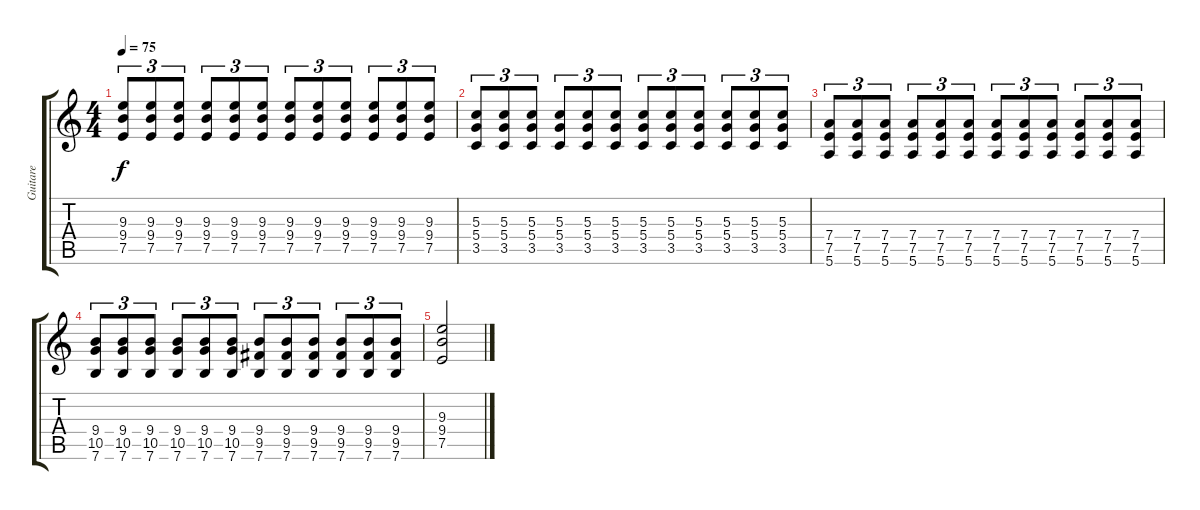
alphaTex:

\track ("Guitare" "Guitare") {instrument distortionguitar}
\staff {score tabs}
\tuning (E4 B3 G3 D3 A2 E2) {hide}
\ts (4 4)
\tempo 75
\clef g2
\ks c
(9.3 9.4 7.5).8{tu (3 2) dy f} (9.3 9.4 7.5).8{tu (3 2)} (9.3 9.4 7.5).8{tu (3 2)} (9.3 9.4 7.5).8{tu (3 2)} (9.3 9.4 7.5).8{tu (3 2)} (9.3 9.4 7.5).8{tu (3 2)} (9.3 9.4 7.5).8{tu (3 2)} (9.3 9.4 7.5).8{tu (3 2)} (9.3 9.4 7.5).8{tu (3 2)} (9.3 9.4 7.5).8{tu (3 2)} (9.3 9.4 7.5).8{tu (3 2)} (9.3 9.4 7.5).8{tu (3 2)} |
(5.3 5.4 3.5).8{tu (3 2)} (5.3 5.4 3.5).8{tu (3 2)} (5.3 5.4 3.5).8{tu (3 2)} (5.3 5.4 3.5).8{tu (3 2)} (5.3 5.4 3.5).8{tu (3 2)} (5.3 5.4 3.5).8{tu (3 2)} (5.3 5.4 3.5).8{tu (3 2)} (5.3 5.4 3.5).8{tu (3 2)} (5.3 5.4 3.5).8{tu (3 2)} (5.3 5.4 3.5).8{tu (3 2)} (5.3 5.4 3.5).8{tu (3 2)} (5.3 5.4 3.5).8{tu (3 2)} |
(7.4 7.5 5.6).8{tu (3 2)} (7.4 7.5 5.6).8{tu (3 2)} (7.4 7.5 5.6).8{tu (3 2)} (7.4 7.5 5.6).8{tu (3 2)} (7.4 7.5 5.6).8{tu (3 2)} (7.4 7.5 5.6).8{tu (3 2)} (7.4 7.5 5.6).8{tu (3 2)} (7.4 7.5 5.6).8{tu (3 2)} (7.4 7.5 5.6).8{tu (3 2)} (7.4 7.5 5.6).8{tu (3 2)} (7.4 7.5 5.6).8{tu (3 2)} (7.4 7.5 5.6).8{tu (3 2)} |
(9.4 10.5 7.6).8{tu (3 2)} (9.4 10.5 7.6).8{tu (3 2)} (9.4 10.5 7.6).8{tu (3 2)} (9.4 10.5 7.6).8{tu (3 2)} (9.4 10.5 7.6).8{tu (3 2)} (9.4 10.5 7.6).8{tu (3 2)} (9.4 9.5 7.6).8{tu (3 2)} (9.4 9.5 7.6).8{tu (3 2)} (9.4 9.5 7.6).8{tu (3 2)} (9.4 9.5 7.6).8{tu (3 2)} (9.4 9.5 7.6).8{tu (3 2)} (9.4 9.5 7.6).8{tu (3 2)} |
(9.3 9.4 7.5).2
